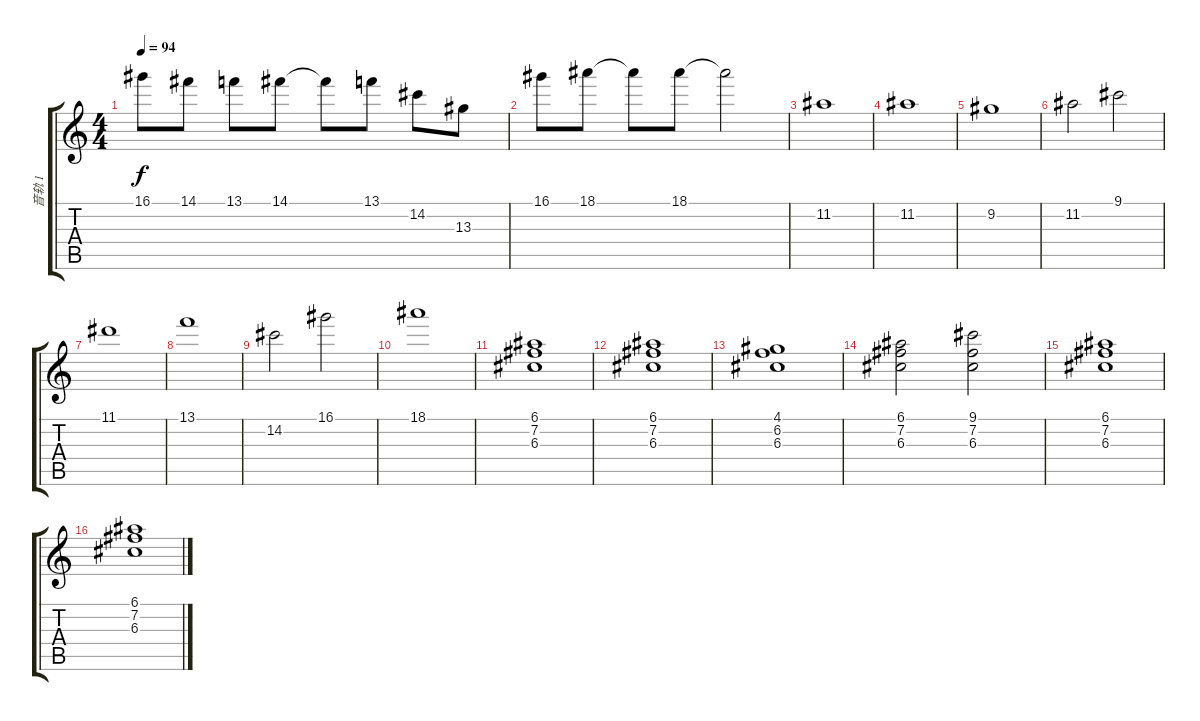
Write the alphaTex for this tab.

\track ("音轨 1" "音轨 1") {instrument acousticguitarsteel}
\staff {score tabs}
\tuning (E4 B3 G3 D3 A2 E2) {hide}
\ts (4 4)
\tempo 94
\clef g2
\ks c
16.1.8{dy f} 14.1.8 13.1.8 14.1.8 14.1{t}.8 13.1.8 14.2.8 13.3.8 |
16.1.8 18.1.8 18.1{t}.8 18.1.8 18.1{t}.2 |
11.2.1 |
11.2.1 |
9.2.1 |
11.2.2 9.1.2 |
11.1.1 |
13.1.1 |
14.2.2 16.1.2 |
18.1.1 |
(6.1 7.2 6.3).1 |
(6.1 7.2 6.3).1 |
(4.1 6.2 6.3).1 |
(6.1 7.2 6.3).2 (9.1 7.2 6.3).2 |
(6.1 7.2 6.3).1 |
(6.1 7.2 6.3).1
